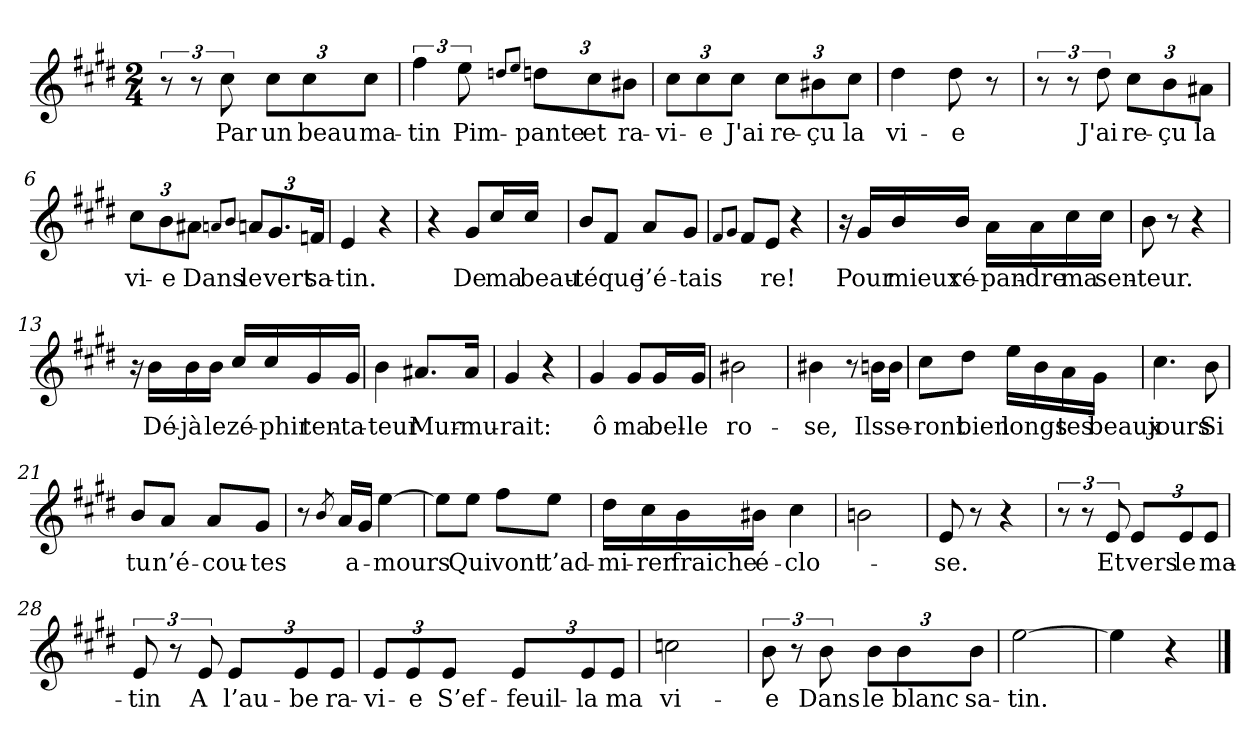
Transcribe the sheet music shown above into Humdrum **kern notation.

**kern	**text
*part1	*part1
*staff1	*staff1
*clefG2	*
*k[f#c#g#d#]	*
*M2/4	*
=1	=1
12r	.
12r	.
!	!LO:LY:b
12cc#\	Par
!	!LO:LY:b
12cc#\L	un
!	!LO:LY:b
12cc#\	beau
!	!LO:LY:b
12cc#\J	ma-
=2	=2
!	!LO:LY:b
6ff#\	-tin
!	!LO:LY:b
12ee\	Pim-
8qddn/L	.
8qee/J	.
!	!LO:LY:b
12dd\L	-pante
!	!LO:LY:b
12cc#\	et
!	!LO:LY:b
12b#X\J	ra-
=3	=3
!	!LO:LY:b
12cc#\L	-vi-
!	!LO:LY:b
12cc#\	-e
!	!LO:LY:b
12cc#\J	J'ai
!	!LO:LY:b
12cc#\L	re-
!	!LO:LY:b
12b#X\	-çu
!	!LO:LY:b
12cc#\J	la
=4	=4
!	!LO:LY:b
4dd#\	vi-
!	!LO:LY:b
8dd#\	-e
8r	.
=5	=5
12r	.
12r	.
!	!LO:LY:b
12dd#\	J'ai
!	!LO:LY:b
12cc#\L	re-
!	!LO:LY:b
12b\	-çu
!	!LO:LY:b
12a#X\J	la
=6	=6
!	!LO:LY:b
12cc#\L	vi-
!	!LO:LY:b
12b\	-e
!	!LO:LY:b
12a#X\J	Dans
8qan/L	.
8qb/J	.
!	!LO:LY:b
12a/L	le
!	!LO:LY:b
12.g#/	vert
!	!LO:LY:b
24fn/Jk	sa-
!!LO:LB:g=z
=7	=7
!	!LO:LY:b
4e/	-tin.
4r	.
=8	=8
4r	.
!	!LO:LY:b
8g#/L	De
!	!LO:LY:b
16cc#/L	ma
!	!LO:LY:b
16cc#/JJ	beau-
=9	=9
!	!LO:LY:b
8b/L	-té
!	!LO:LY:b
8f#/J	que
!	!LO:LY:b
8a/L	j’é-
!	!LO:LY:b
8g#/J	-tais
=10	=10
8qf#/L	.
8qg#/J	.
8f#/L	.
!	!LO:LY:b
8e/J	-re!
4r	.
=11	=11
16r	.
!	!LO:LY:b
16g#/LL	Pour
!	!LO:LY:b
16b/	mieux
!	!LO:LY:b
16b/JJ	ré-
!	!LO:LY:b
16a\LL	-pan-
!	!LO:LY:b
16a\	-dre
!	!LO:LY:b
16cc#\	ma
!	!LO:LY:b
16cc#\JJ	sen-
=12	=12
!	!LO:LY:b
8b\	-teur.
8r	.
4r	.
=13	=13
16r	.
!	!LO:LY:b
16b\LL	Dé-
!	!LO:LY:b
16b\	-jà
!	!LO:LY:b
16b\JJ	le
!	!LO:LY:b
16cc#/LL	zé-
!	!LO:LY:b
16cc#/	-phir
!	!LO:LY:b
16g#/	ten-
!	!LO:LY:b
16g#/JJ	-ta-
!!LO:LB:g=z
=14	=14
!	!LO:LY:b
4b\	-teur
!	!LO:LY:b
8.a#X/L	Mur-
!	!LO:LY:b
16a#/Jk	-mu-
=15	=15
!	!LO:LY:b
4g#/	-rait:
4r	.
=16	=16
!	!LO:LY:b
4g#/	ô
!	!LO:LY:b
8g#/L	ma
!	!LO:LY:b
16g#/L	bel-
!	!LO:LY:b
16g#/JJ	-le
=17	=17
!	!LO:LY:b
2b#X\	ro-
=18	=18
!	!LO:LY:b
4b#X\	-se,
8r	.
!	!LO:LY:b
16bn\LL	Ils
!	!LO:LY:b
16b\JJ	se-
=19	=19
!	!LO:LY:b
8cc#\L	-ront
!	!LO:LY:b
8dd#\J	bien
!	!LO:LY:b
16ee\LL	longs
16b\	.
!	!LO:LY:b
16a\	tes
!	!LO:LY:b
16g#\JJ	beaux
=20	=20
!	!LO:LY:b
4.cc#\	jours
!	!LO:LY:b
8b\	Si
=21	=21
!	!LO:LY:b
8b/L	tu
!	!LO:LY:b
8a/J	n’é-
!	!LO:LY:b
8a/L	-cou-
!	!LO:LY:b
8g#/J	-tes
!!LO:LB:g=z
=22	=22
8r	.
8qb/	.
16a/LL	.
!	!LO:LY:b
16g#/JJ	a-
!	!LO:LY:b
[4ee\	-mours
=23	=23
8ee\L]	.
!	!LO:LY:b
8ee\J	Qui
!	!LO:LY:b
8ff#\L	vont
!	!LO:LY:b
8ee\J	t’ad-
=24	=24
!	!LO:LY:b
16dd#\LL	-mi-
!	!LO:LY:b
16cc#\	-rer
!	!LO:LY:b
16b\	fraiche
!	!LO:LY:b
16b#X\JJ	é-
!	!LO:LY:b
4cc#\	-clo-
=25	=25
2bn\	.
=26	=26
!	!LO:LY:b
8e/	-se.
8r	.
4r	.
=27	=27
12r	.
12r	.
!	!LO:LY:b
12e/	Et
!	!LO:LY:b
12e/L	vers
!	!LO:LY:b
12e/	le
!	!LO:LY:b
12e/J	ma-
=28	=28
!	!LO:LY:b
12e/	-tin
12r	.
!	!LO:LY:b
12e/	A
!	!LO:LY:b
12e/L	l’au-
!	!LO:LY:b
12e/	-be
!	!LO:LY:b
12e/J	ra-
!!LO:LB:g=z
=29	=29
!	!LO:LY:b
12e/L	-vi-
!	!LO:LY:b
12e/	-e
!	!LO:LY:b
12e/J	S’ef-
!	!LO:LY:b
12e/L	-feuil-
!	!LO:LY:b
12e/	-la
!	!LO:LY:b
12e/J	ma
=30	=30
!	!LO:LY:b
2ccn\	vi-
=31	=31
!	!LO:LY:b
12b\	-e
12r	.
!	!LO:LY:b
12b\	Dans
!	!LO:LY:b
12b\L	le
!	!LO:LY:b
12b\	blanc
!	!LO:LY:b
12b\J	sa-
=32	=32
!	!LO:LY:b
[2ee\	-tin.
=33	=33
4ee\]	.
4r	.
==	==
*-	*-
